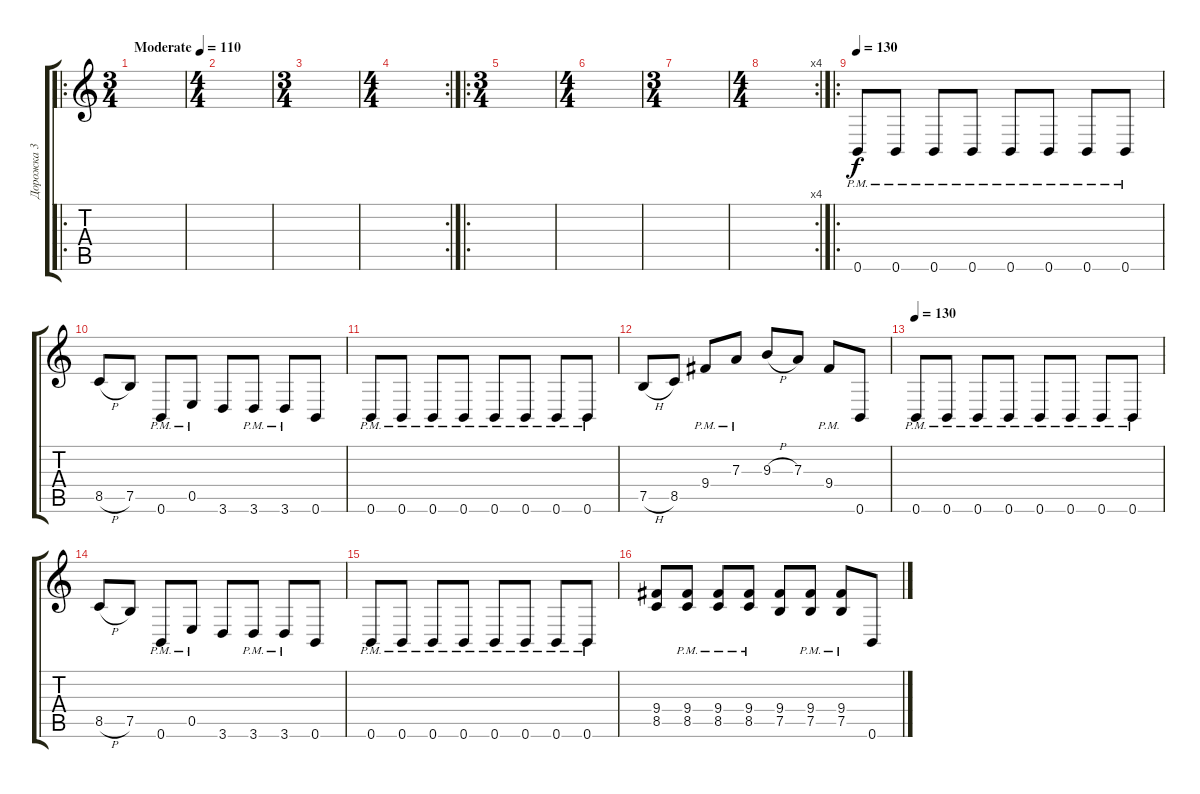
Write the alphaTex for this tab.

\track ("Дорожка 3" "Дорожка 3") {instrument overdrivenguitar}
\staff {score tabs}
\tuning (B3 Gb3 D3 A2 E2 B1) {hide}
\ro
\ts (3 4)
\tempo (110 "Moderate")
\clef g2
\ks c
|
\ts (4 4)
|
\ts (3 4)
|
\rc 2
\ts (4 4)
|
\ro
\ts (3 4)
|
\ts (4 4)
|
\ts (3 4)
|
\rc 4
\ts (4 4)
|
\ro
\tempo 130
0.6{pm}.8 0.6{pm}.8 0.6{pm}.8 0.6{pm}.8 0.6{pm}.8 0.6{pm}.8 0.6{pm}.8 0.6{pm}.8 |
8.5{h}.8 7.5.8 0.6{pm}.8 0.5{pm}.8 3.6.8 3.6{pm}.8 3.6{pm}.8 0.6.8 |
0.6{pm}.8 0.6{pm}.8 0.6{pm}.8 0.6{pm}.8 0.6{pm}.8 0.6{pm}.8 0.6{pm}.8 0.6{pm}.8 |
7.5{h}.8 8.5.8 9.4{pm}.8 7.3{pm}.8 9.3{h}.8 7.3.8 9.4{pm}.8 0.6.8 |
\tempo 130
0.6{pm}.8 0.6{pm}.8 0.6{pm}.8 0.6{pm}.8 0.6{pm}.8 0.6{pm}.8 0.6{pm}.8 0.6{pm}.8 |
8.5{h}.8 7.5.8 0.6{pm}.8 0.5{pm}.8 3.6.8 3.6{pm}.8 3.6{pm}.8 0.6.8 |
0.6{pm}.8 0.6{pm}.8 0.6{pm}.8 0.6{pm}.8 0.6{pm}.8 0.6{pm}.8 0.6{pm}.8 0.6{pm}.8 |
(9.4 8.5).8 (9.4{pm} 8.5{pm}).8 (9.4{pm} 8.5{pm}).8 (9.4{pm} 8.5{pm}).8 (9.4 7.5).8 (9.4{pm} 7.5{pm}).8 (9.4{pm} 7.5{pm}).8 0.6.8
